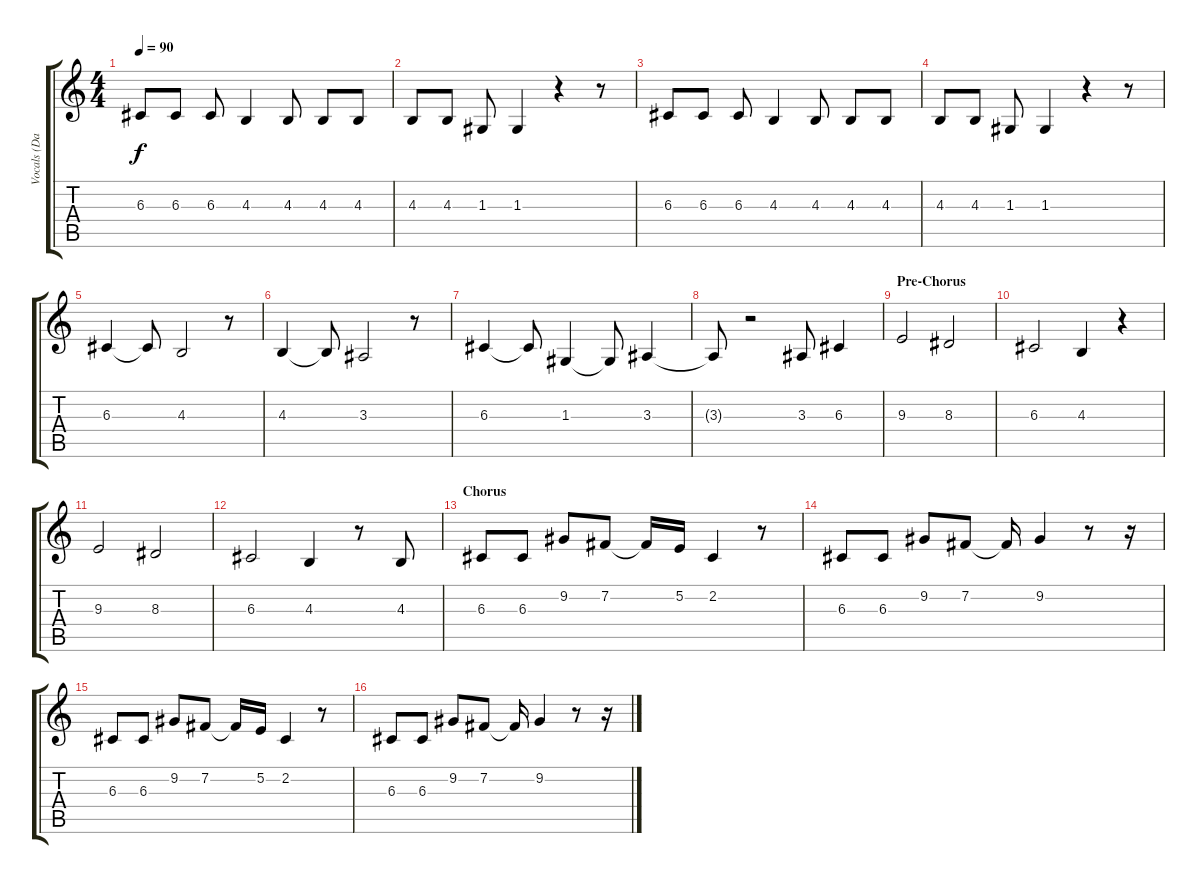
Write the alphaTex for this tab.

\track ("Vocals (Dave)" "Vocals (Da") {instrument electricgrandpiano}
\staff {score tabs}
\tuning (E4 B3 G3 D3 A2 E2) {hide}
\ts (4 4)
\tempo 90
\clef g2
\ks c
6.3.8{dy f} 6.3.8 6.3.8 4.3.4 4.3.8 4.3.8 4.3.8 |
4.3.8 4.3.8 1.3.8 1.3.4 r.4 r.8 |
6.3.8 6.3.8 6.3.8 4.3.4 4.3.8 4.3.8 4.3.8 |
4.3.8 4.3.8 1.3.8 1.3.4 r.4 r.8 |
6.3.4 6.3{t}.8 4.3.2 r.8 |
4.3.4 4.3{t}.8 3.3.2 r.8 |
6.3.4 6.3{t}.8 1.3.4 1.3{t}.8 3.3.4 |
3.3{t}.8 r.2 3.3.8 6.3.4 |
\section ("" "Pre-Chorus")
9.3.2 8.3.2 |
6.3.2 4.3.4 r.4 |
9.3.2 8.3.2 |
6.3.2 4.3.4 r.8 4.3.8 |
\section ("" "Chorus")
6.3.8 6.3.8 9.2.8 7.2.8 7.2{t}.16 5.2.16 2.2.4 r.8 |
6.3.8 6.3.8 9.2.8 7.2.8 7.2{t}.16 9.2.4 r.8 r.16 |
6.3.8 6.3.8 9.2.8 7.2.8 7.2{t}.16 5.2.16 2.2.4 r.8 |
6.3.8 6.3.8 9.2.8 7.2.8 7.2{t}.16 9.2.4 r.8 r.16
